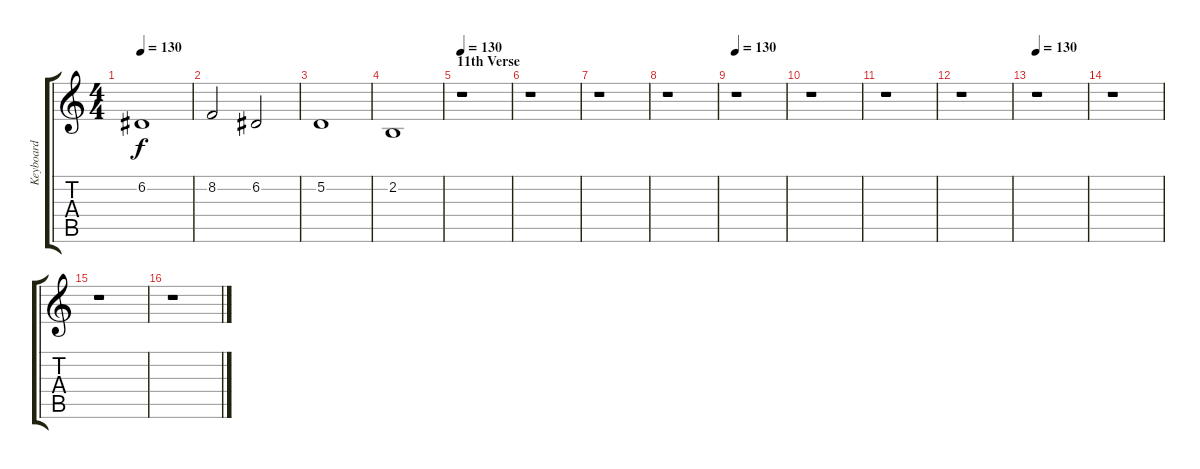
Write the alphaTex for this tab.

\track ("Keyboard" "Keyboard") {instrument pad4choir}
\staff {score tabs}
\tuning (D4 A3 F3 C3 G2 D2) {hide}
\ts (4 4)
\tempo 130
\clef g2
\ks c
6.2.1{dy f volume 10 instrument choiraahs} |
8.2.2 6.2.2 |
5.2.1 |
2.2.1 |
\section ("" "11th Verse")
\tempo 130
r.1 |
r.1 |
r.1 |
r.1 |
\tempo 130
r.1 |
r.1 |
r.1 |
r.1 |
\tempo 130
r.1 |
r.1 |
r.1 |
r.1
